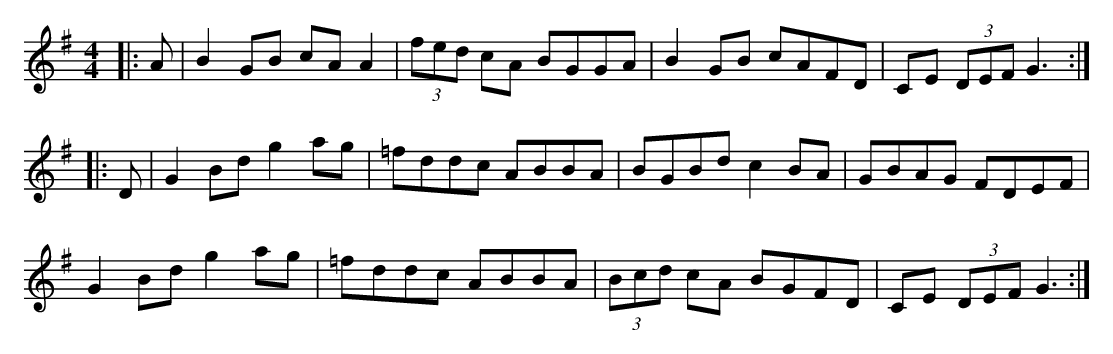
X:1
M:4/4
K:G
|:A|B2GB cAA2|(3fed cA BGGA|B2GB cAFD|CE (3DEF G3:|
|:D|G2Bd g2ag|=fddc ABBA|BGBd c2BA|GBAG FDEF|
G2Bd g2ag|=fddc ABBA|(3Bcd cA BGFD|CE (3DEF G3:|
